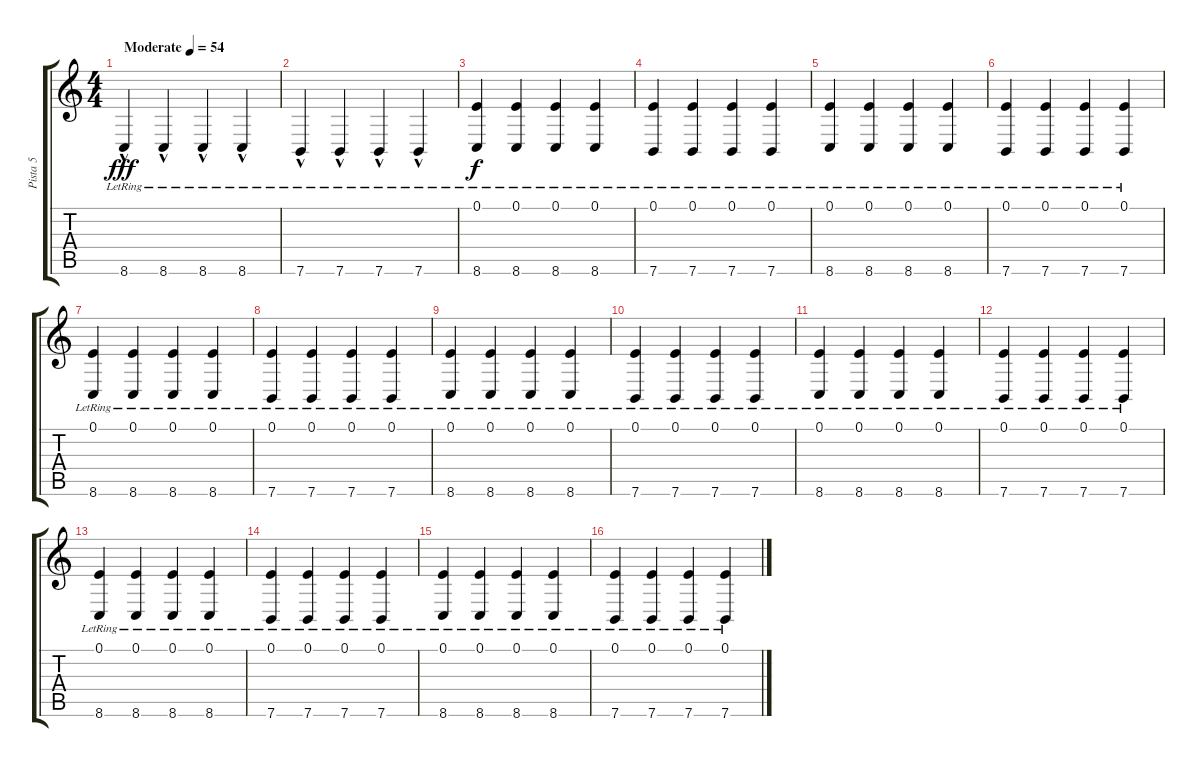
\track ("Pista 5" "Pista 5") {instrument stringensemble1}
\staff {score tabs}
\tuning (E4 B3 G3 D3 A2 E2) {hide}
\ts (4 4)
\tempo (54 "Moderate")
\clef g2
\ks c
8.6{hac lr}.4{dy fff volume 16 instrument stringensemble1} 8.6{hac lr}.4 8.6{hac lr}.4 8.6{hac lr}.4 |
7.6{hac lr}.4 7.6{hac lr}.4 7.6{hac lr}.4 7.6{hac lr}.4 |
(0.1{lr} 8.6{lr}).4{dy f volume 11} (0.1{lr} 8.6{lr}).4 (0.1{lr} 8.6{lr}).4 (0.1{lr} 8.6{lr}).4 |
(0.1{lr} 7.6{lr}).4 (0.1{lr} 7.6{lr}).4 (0.1{lr} 7.6{lr}).4 (0.1{lr} 7.6{lr}).4 |
(0.1{lr} 8.6{lr}).4 (0.1{lr} 8.6{lr}).4 (0.1{lr} 8.6{lr}).4 (0.1{lr} 8.6{lr}).4 |
(0.1{lr} 7.6{lr}).4 (0.1{lr} 7.6{lr}).4 (0.1{lr} 7.6{lr}).4 (0.1{lr} 7.6{lr}).4 |
(0.1{lr} 8.6{lr}).4 (0.1{lr} 8.6{lr}).4 (0.1{lr} 8.6{lr}).4 (0.1{lr} 8.6{lr}).4 |
(0.1{lr} 7.6{lr}).4 (0.1{lr} 7.6{lr}).4 (0.1{lr} 7.6{lr}).4 (0.1{lr} 7.6{lr}).4 |
(0.1{lr} 8.6{lr}).4 (0.1{lr} 8.6{lr}).4 (0.1{lr} 8.6{lr}).4 (0.1{lr} 8.6{lr}).4 |
(0.1{lr} 7.6{lr}).4 (0.1{lr} 7.6{lr}).4 (0.1{lr} 7.6{lr}).4 (0.1{lr} 7.6{lr}).4 |
(0.1{lr} 8.6{lr}).4 (0.1{lr} 8.6{lr}).4 (0.1{lr} 8.6{lr}).4 (0.1{lr} 8.6{lr}).4 |
(0.1{lr} 7.6{lr}).4 (0.1{lr} 7.6{lr}).4 (0.1{lr} 7.6{lr}).4 (0.1{lr} 7.6{lr}).4 |
(0.1{lr} 8.6{lr}).4 (0.1{lr} 8.6{lr}).4 (0.1{lr} 8.6{lr}).4 (0.1{lr} 8.6{lr}).4 |
(0.1{lr} 7.6{lr}).4 (0.1{lr} 7.6{lr}).4 (0.1{lr} 7.6{lr}).4 (0.1{lr} 7.6{lr}).4 |
(0.1{lr} 8.6{lr}).4 (0.1{lr} 8.6{lr}).4 (0.1{lr} 8.6{lr}).4 (0.1{lr} 8.6{lr}).4 |
(0.1{lr} 7.6{lr}).4 (0.1{lr} 7.6{lr}).4 (0.1{lr} 7.6{lr}).4 (0.1{lr} 7.6{lr}).4
